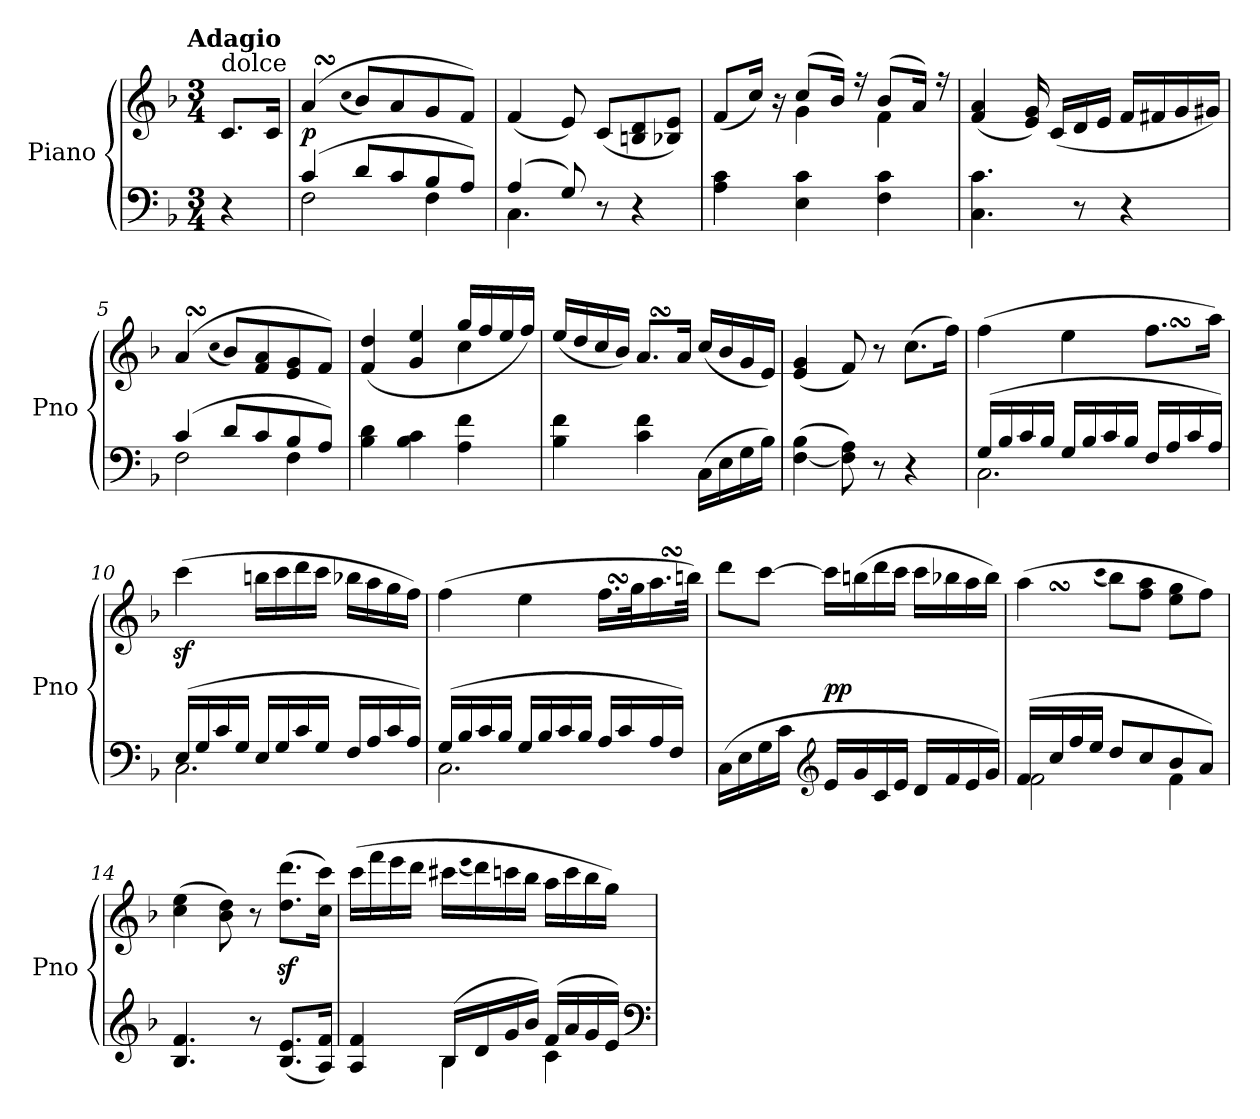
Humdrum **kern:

**kern	**kern	**dynam
*part1	*part1	*part1
*staff2	*staff1	*staff1/2
*I"Piano	*	*
*I'Pno	*	*
*clefF4	*clefG2	*
*k[b-]	*k[b-]	*
*F:	*F:	*
!!LO:TX:omd:t=Adagio
*M3/4	*M3/4	*
*MM40	*MM40	*
=	=	=
!	!LO:TX:a:t=dolce	!
4r	8.c/L	.
.	16c/Jk	.
=1	=1	=1
*^	*	*
(4c/	2F\	(4aSsS/	p
.	.	(qcc	.
8d/L	.	8b-/L)	.
8c/	.	8a/	.
8B-/	4F\	8g/	.
8A/J)	.	8f/J)	.
=2	=2	=2	=2
(4A/	4.C\	(4f/	.
8G/)	.	8e/)	.
8r	4.ryy	(8c/L	.
4r	.	8Bn/ 8d/	.
.	.	8B-X/ 8e/J)	.
*v	*v	*	*
=3	=3	=3
*	*^	*
4A\ 4c\	(8f/L	4ryy	.
.	16cc/Jk)	.	.
.	16r	.	.
4E\ 4c\	(8cc/L	4g\	.
.	16b-/Jk)	.	.
.	16r	.	.
4F\ 4c\	(8b-/L	4f\	.
.	16a/Jk)	.	.
.	16r	.	.
*	*v	*v	*
=4	=4	=4
4.C\ 4.c\	(4f/ 4a/	.
.	16e/ 16g/)	.
.	(16c/LL	.
8r	16d/	.
.	16e/JJ	.
4r	16f/LL	.
.	16f#X/	.
.	16g/	.
.	16g#X/JJ)	.
=5	=5	=5
*^	*	*
(4c/	2F\	(4aSsS/	.
.	.	(qcc	.
8d/L	.	8b-/L)	.
8c/	.	8f/ 8a/	.
8B-/	4F\	8e/ 8g/	.
8A/J)	.	8f/J)	.
*v	*v	*	*
=6	=6	=6
*	*^	*
4B-\ 4d\	(4f/ 4dd/	2ryy	.
4B-\ 4c\	4g/ 4ee/	.	.
4A\ 4f\	16gg/LL	4cc\	.
.	16ff/	.	.
.	16ee/	.	.
.	16ff/JJ)	.	.
*	*v	*v	*
=7	=7	=7
4B-\ 4f\	(16ee/LL	.
.	16dd/	.
.	16cc/	.
.	16b-/JJ)	.
4c\ 4f\	8.aSsS/L	.
.	16a/Jk	.
(16C\LL	(16cc/LL	.
16E\	16b-/	.
16G\	16g/	.
16B-\JJ)	16e/JJ)	.
=8	=8	=8
([4F\ 4B-\	(4e/ 4g/	.
8F]\ 8A\)	8f/)	.
8r	8r	.
4r	(8.cc\L	.
.	16ff\Jk)	.
=9	=9	=9
*^	*	*
(16G/LL	2.C\	(4ff\	.
16B-/	.	.	.
16c/	.	.	.
16B-/JJ	.	.	.
16G/LL	.	4ee\	.
16B-/	.	.	.
16c/	.	.	.
16B-/JJ	.	.	.
16F/LL	.	8.ffSSs\L	.
16A/	.	.	.
16c/	.	.	.
16A/JJ)	.	16aa\Jk)	.
=10	=10	=10	=10
(16E/LL	2.C\	(4cccz\	.
16G/	.	.	.
16c/	.	.	.
16G/JJ	.	.	.
16E/LL	.	16bbn\LL	.
16G/	.	16ccc\	.
16c/	.	16ddd\	.
16G/JJ	.	16ccc\JJ	.
16F/LL	.	16bb-X\LL	.
16A/	.	16aa\	.
16c/	.	16gg\	.
16A/JJ)	.	16ff\JJ)	.
=11	=11	=11	=11
(16G/LL	2.C\	(4ff\	.
16B-/	.	.	.
16c/	.	.	.
16B-/JJ	.	.	.
16G/LL	.	4ee\	.
16B-/	.	.	.
16c/	.	.	.
16B-/JJ	.	.	.
16A/LL	.	16.ffSSs\LL	.
16c/	.	.	.
.	.	32gg\K	.
16A/	.	16.aaSsS\	.
16F/JJ)	.	.	.
.	.	32bbn\JJk)	.
*v	*v	*	*
=12	=12	=12
(16C\LL	8ddd\L	.
16E\	.	.
16G\	[8ccc\J	.
16c\JJ	.	.
*clefG2	*	*
16e/LL	16ccc\LL]	pp
16g/	(16bbn\	.
16c/	16ddd\	.
16e/JJ	16ccc\JJ	.
16d/LL	16ccc\LL	.
16f/	16bb-X\	.
16e/	16aa\	.
16g/JJ)	16bb-\JJ)	.
=13	=13	=13
*^	*	*
(16f/LL	2f\	(4aaSsS\	.
16cc/	.	.	.
16ff/	.	.	.
16ee/JJ	.	.	.
.	.	(qccc	.
8dd/L	.	8bb-\L)	.
8cc/	.	8ff\ 8aa\J	.
8b-/	4f\	8ee\ 8gg\L	.
8a/J)	.	8ff\J)	.
*v	*v	*	*
=14	=14	=14
4.B-/ 4.f/	(4cc\ 4ee\	.
.	8b-\ 8dd\)	.
8r	8r	.
(8.B-/ 8.e/L	(8.ddz\ 8.dddz\L	.
16A/ 16f/Jk)	16cc\ 16ccc\Jk)	.
=15	=15	=15
*^	*	*
4A/ 4f/	4ryy	(16ccc\LL	.
.	.	16fff\	.
.	.	16eee\	.
.	.	16ddd\JJ	.
(16B-/LL	4B-\	16ccc#X\LL	.
.	.	(qeee	.
16d/	.	16ddd\)	.
16g/	.	16cccn\	.
16b-/JJ)	.	16bb-\JJ	.
(16f/LL	4c\	16aa\LL	.
16a/	.	16ccc\	.
16g/	.	16bb-\	.
16e/JJ)	.	16gg\JJ)	.
*v	*v	*	*
*clefF4	*	*
=	=	=
*-	*-	*-
